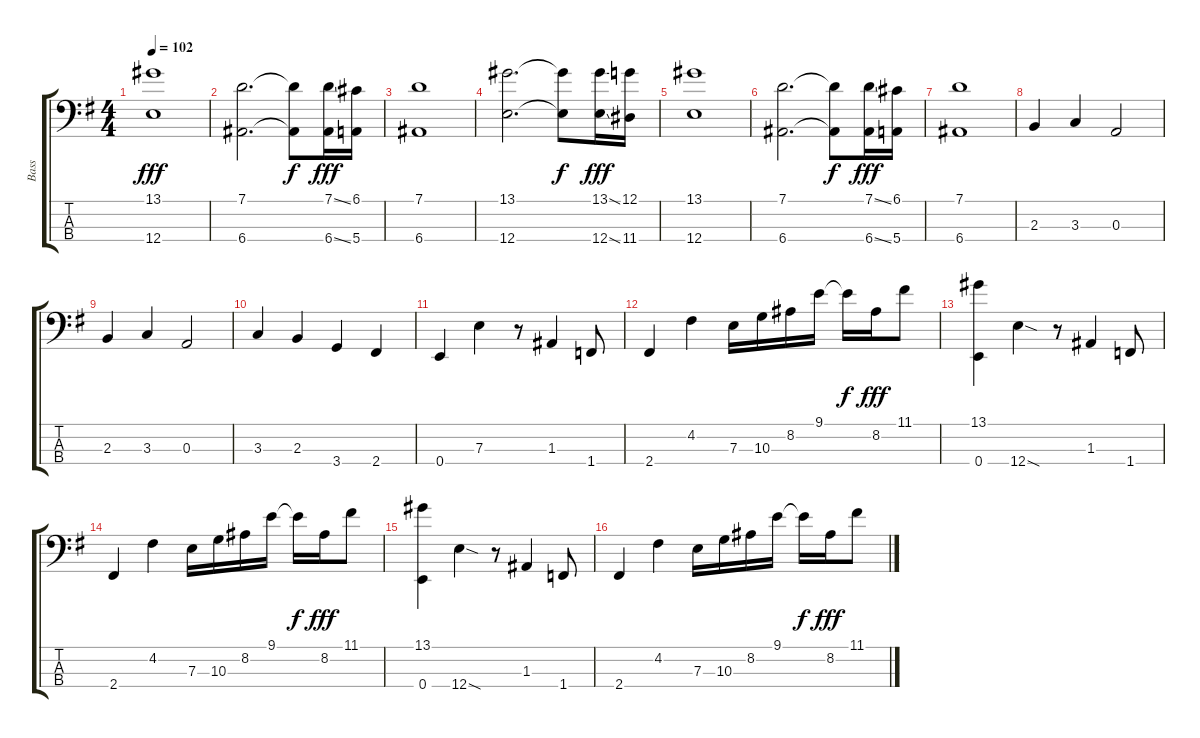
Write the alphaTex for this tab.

\track ("Bass" "Bass") {instrument electricbasspick}
\staff {score tabs}
\tuning (G2 D2 A1 E1) {hide}
\ts (4 4)
\tempo 102
\clef f4
\ks g
(13.1 12.4).1{dy fff} |
(7.1 6.4).2{d} (7.1{t} 6.4{t}).8{dy f} (7.1{ss} 6.4{ss}).16{dy fff} (6.1 5.4).16 |
(7.1 6.4).1 |
(13.1 12.4).2{d} (13.1{t} 12.4{t}).8{dy f} (13.1{ss} 12.4{ss}).16{dy fff} (12.1 11.4).16 |
(13.1 12.4).1 |
(7.1 6.4).2{d} (7.1{t} 6.4{t}).8{dy f} (7.1{ss} 6.4{ss}).16{dy fff} (6.1 5.4).16 |
(7.1 6.4).1 |
2.3.4 3.3.4 0.3.2 |
2.3.4 3.3.4 0.3.2 |
3.3.4 2.3.4 3.4.4 2.4.4 |
0.4.4 7.3.4 r.8 1.3.4 1.4.8 |
2.4.4 4.2.4 7.3.16 10.3.16 8.2.16 9.1.16 9.1{t}.16{dy f} 8.2.16{dy fff} 11.1.8 |
(13.1 0.4).4 12.4{sod}.4 r.8 1.3.4 1.4.8 |
2.4.4 4.2.4 7.3.16 10.3.16 8.2.16 9.1.16 9.1{t}.16{dy f} 8.2.16{dy fff} 11.1.8 |
(13.1 0.4).4 12.4{sod}.4 r.8 1.3.4 1.4.8 |
2.4.4 4.2.4 7.3.16 10.3.16 8.2.16 9.1.16 9.1{t}.16{dy f} 8.2.16{dy fff} 11.1.8
